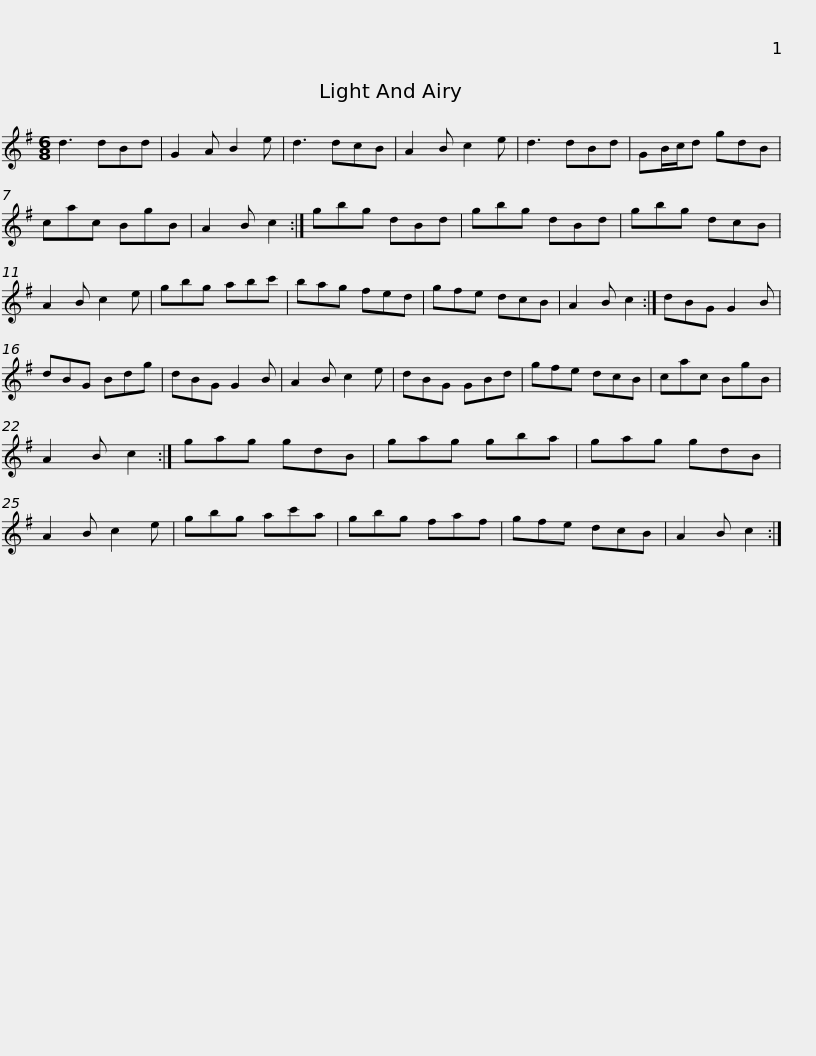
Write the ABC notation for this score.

X:1
L:1/8
M:6/8
I:linebreak $
K:G
V:1 treble
V:1
 d3 dBd | G2 A B2 e | d3 dcB | A2 B c2 e | d3 dBd | %5
 GB/c/d gdB | cac BgB | A2 B c2 :|$ gbg dBd | gbg dBd | %10
 gbg dcB | A2 B c2 e | gbg abc' | bag fed | gfe dcB |$ %15
 A2 B c2 :| dBG G2 B | dBG Bdg | dBG G2 B | A2 B c2 e | %20
 dBG GBd | gfe dcB | cac BgB | A2 B c2 :|$ gag gdB | %25
 gag gba | gag gdB | A2 B c2 e | gbg ac'a | gbg faf | %30
 gfe dcB |$ A2 B c2 :| %32
